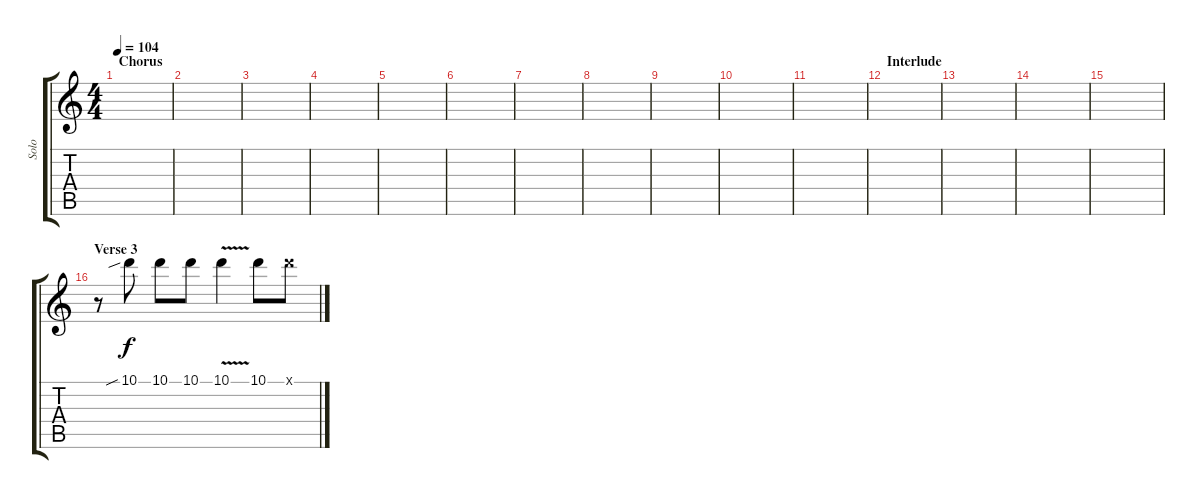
\track ("Solo" "Solo") {instrument overdrivenguitar}
\staff {score tabs}
\tuning (E4 B3 G3 D3 A2 E2) {hide}
\ts (4 4)
\section ("" "Chorus")
\tempo 104
\clef g2
\ks c
|
|
|
|
|
|
|
|
|
|
|
\section ("" "Interlude")
|
|
|
|
\section ("" "Verse 3")
r.8 10.1{sib}.8 10.1.8 10.1.8 10.1{v}.4 10.1.8 10.1{x}.8
